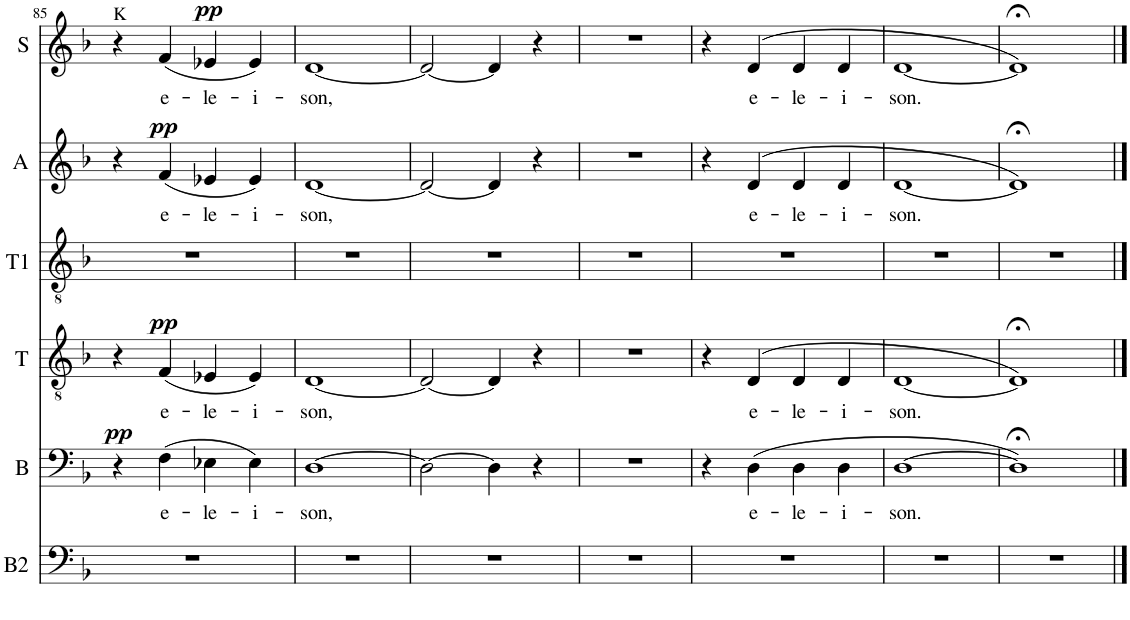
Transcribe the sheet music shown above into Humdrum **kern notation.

**kern	**text	**dynam	**kern	**text	**dynam	**kern	**text	**dynam	**kern	**text	**dynam
*part4	*part4	*part4	*part3	*part3	*part3	*part2	*part2	*part2	*part1	*part1	*part1
*staff4	*staff4	*staff4	*staff3	*staff3	*staff3	*staff2	*staff2	*staff2	*staff1	*staff1	*staff1
*I"Basse	*	*	*I"Ténor	*	*	*I"Alto	*	*	*I"Soprano	*	*
*I'B	*	*	*I'T	*	*	*I'A	*	*	*I'S	*	*
!!LO:PB:g=z
*clefF4	*	*	*clefGv2	*	*	*clefG2	*	*	*clefG2	*	*
*k[b-]	*	*	*k[b-]	*	*	*k[b-]	*	*	*k[b-]	*	*
*d:	*	*	*d:	*	*	*d:	*	*	*d:	*	*
*M4/4	*	*	*M4/4	*	*	*M4/4	*	*	*M4/4	*	*
=85	=85	=85	=85	=85	=85	=85	=85	=85	=85	=85	=85
!	!	!	!	!	!	!	!	!	!LO:TX:a:t=K	!	!
!	!	!LO:DY:a	!	!	!	!	!	!	!	!	!
4r	.	pp	4r	.	.	4r	.	.	4r	.	.
!	!LO:LY:b	!	!	!LO:LY:b	!LO:DY:a	!	!LO:LY:b	!LO:DY:a	!	!LO:LY:b	!
(>4F\	e-	.	(<4F/	e-	pp	(<4f/	e-	pp	(<4f/	e-	.
!	!LO:LY:b	!	!	!LO:LY:b	!	!	!LO:LY:b	!	!	!LO:LY:b	!LO:DY:a
4E-X\	-le-	.	4E-X/	-le-	.	4e-X/	-le-	.	4e-X/	-le-	pp
!	!LO:LY:b	!	!	!LO:LY:b	!	!	!LO:LY:b	!	!	!LO:LY:b	!
4E-\)	-i-	.	4E-/)	-i-	.	4e-/)	-i-	.	4e-/)	-i-	.
=86	=86	=86	=86	=86	=86	=86	=86	=86	=86	=86	=86
!	!LO:LY:b	!	!	!LO:LY:b	!	!	!LO:LY:b	!	!	!LO:LY:b	!
[1D	-son,	.	[1D	-son,	.	[1d	-son,	.	[1d	-son,	.
=87	=87	=87	=87	=87	=87	=87	=87	=87	=87	=87	=87
2D\_	.	.	2D/_	.	.	2d/_	.	.	2d/_	.	.
4D\]	.	.	4D/]	.	.	4d/]	.	.	4d/]	.	.
4r	.	.	4r	.	.	4r	.	.	4r	.	.
=88	=88	=88	=88	=88	=88	=88	=88	=88	=88	=88	=88
1r	.	.	1r	.	.	1r	.	.	1r	.	.
=89	=89	=89	=89	=89	=89	=89	=89	=89	=89	=89	=89
4r	.	.	4r	.	.	4r	.	.	4r	.	.
!	!LO:LY:b	!	!	!LO:LY:b	!	!	!LO:LY:b	!	!	!LO:LY:b	!
(>4D\	e-	.	(>4D/	e-	.	(>4d/	e-	.	(>4d/	e-	.
!	!LO:LY:b	!	!	!LO:LY:b	!	!	!LO:LY:b	!	!	!LO:LY:b	!
4D\	-le-	.	4D/	-le-	.	4d/	-le-	.	4d/	-le-	.
!	!LO:LY:b	!	!	!LO:LY:b	!	!	!LO:LY:b	!	!	!LO:LY:b	!
4D\	-i-	.	4D/	-i-	.	4d/	-i-	.	4d/	-i-	.
=90	=90	=90	=90	=90	=90	=90	=90	=90	=90	=90	=90
!	!LO:LY:b	!	!	!LO:LY:b	!	!	!LO:LY:b	!	!	!LO:LY:b	!
[1D	-son.	.	[1D	-son.	.	[1d	-son.	.	[1d	-son.	.
=91	=91	=91	=91	=91	=91	=91	=91	=91	=91	=91	=91
1D;<])	.	.	1D;<])	.	.	1d;<])	.	.	1d;<])	.	.
==	==	==	==	==	==	==	==	==	==	==	==
*-	*-	*-	*-	*-	*-	*-	*-	*-	*-	*-	*-
